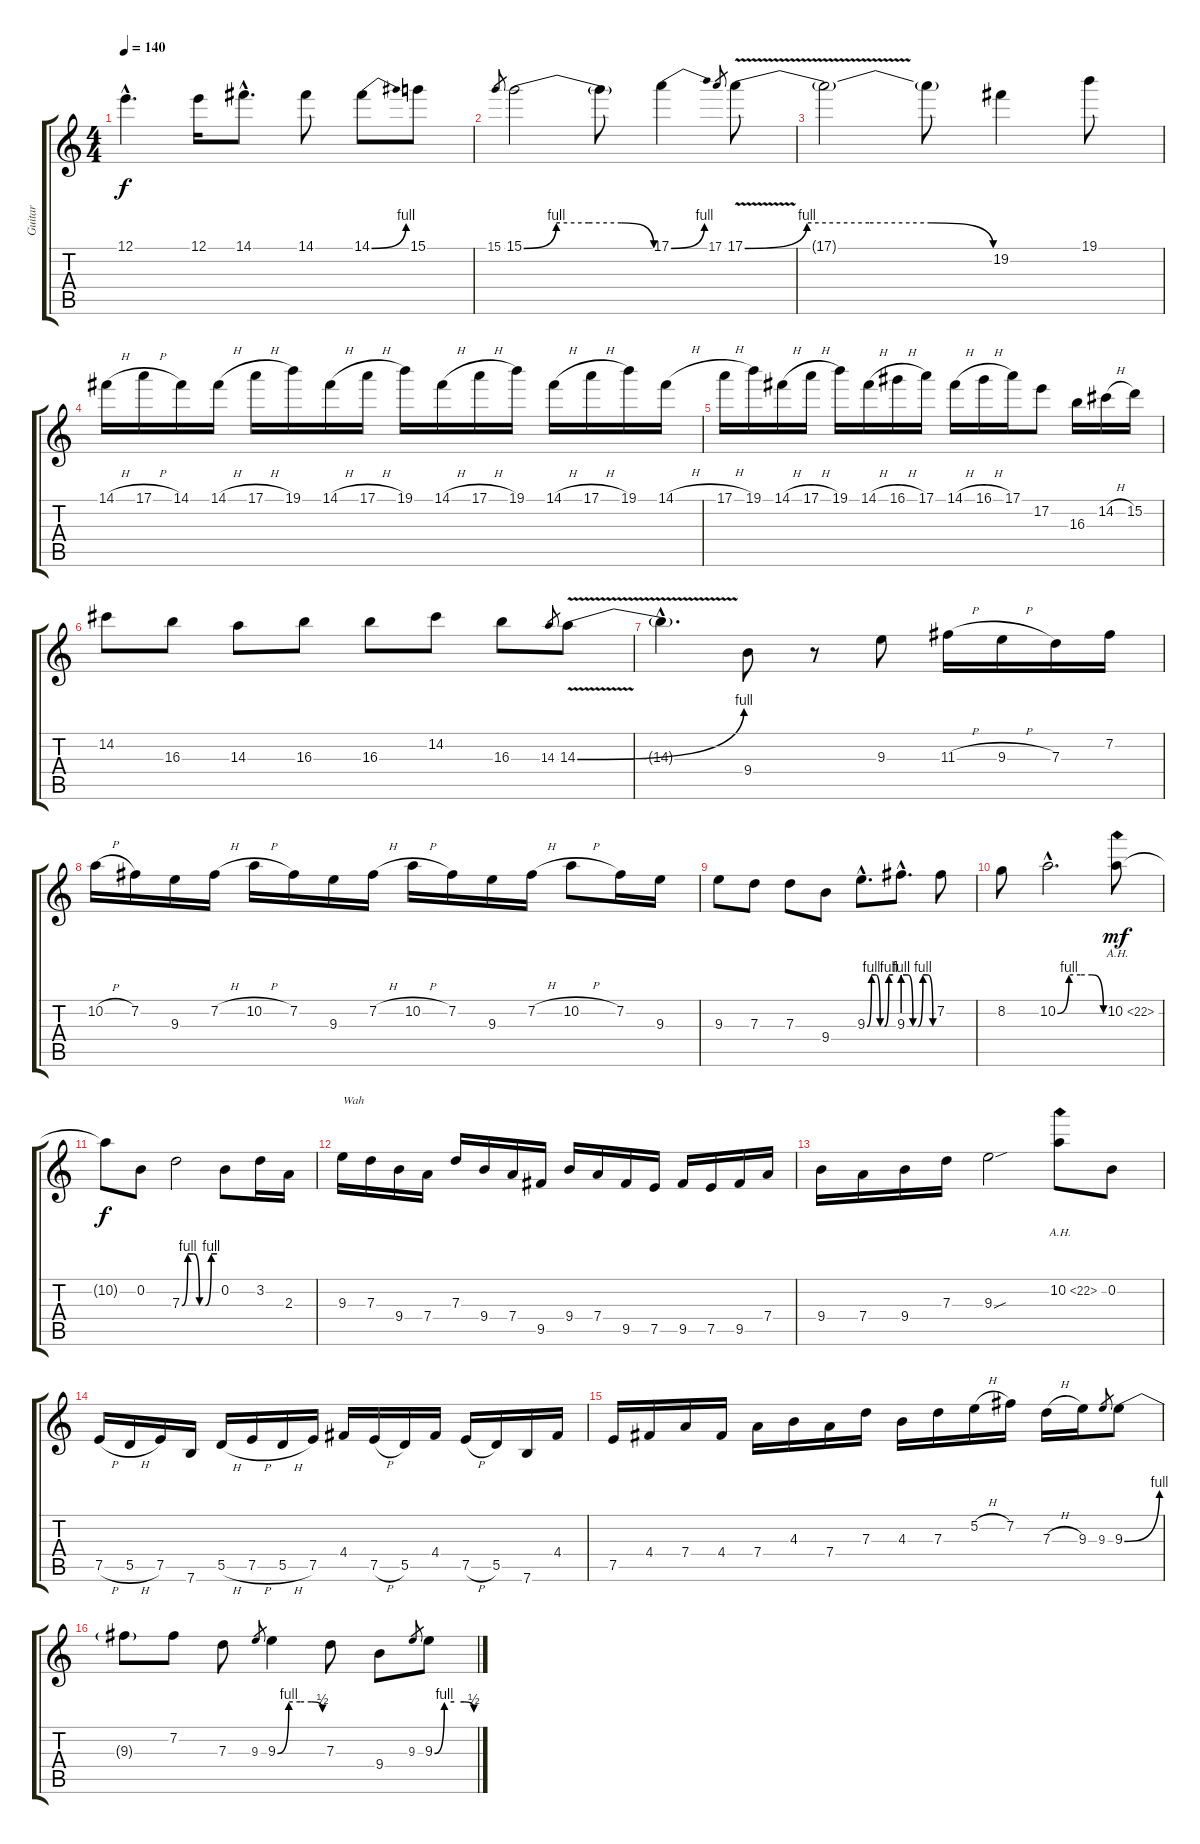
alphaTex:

\track ("Guitar" "Guitar") {instrument distortionguitar}
\staff {score tabs}
\tuning (E4 B3 G3 D3 A2 E2) {hide}
\ts (4 4)
\tempo 140
\clef g2
\ks c
12.1{hac t}.4{d dy f} 12.1.16 14.1{hac}.8{d} 14.1.8 14.1{be (bend 0 0 60 4)}.8 15.1.8 |
15.1.8{gr} 15.1{be (custom 0 0 15 4 30 4 45 4 60 0)}.2 15.1{t}.8 17.1{be (bend 0 0 60 4)}.4 17.1.8{gr} 17.1{be (custom 0 0 15 4 30 4 45 4 60 0) v}.8 |
17.1{t}.2 17.1{t}.8 19.2.4 19.1.8 |
14.1{h}.16 17.1{h}.16 14.1.16 14.1{h}.16 17.1{h}.16 19.1.16 14.1{h}.16 17.1{h}.16 19.1.16 14.1{h}.16 17.1{h}.16 19.1.16 14.1{h}.16 17.1{h}.16 19.1.16 14.1{h}.16 |
17.1{h}.16 19.1.16 14.1{h}.16 17.1{h}.16 19.1.16 14.1{h}.16 16.1{h}.16 17.1.16 14.1{h}.16 16.1{h}.16 17.1.16 17.2.8 16.3.16 14.2{h}.16 15.2.16 |
14.2.8 16.3.8 14.3.8 16.3.8 16.3.8 14.2.8 16.3.8 14.3.8{gr} 14.3{be (bend 0 0 60 4) v}.8 |
14.3{hac t}.4{d} 9.4.8 r.8 9.3.8 11.3{h}.16 9.3{h}.16 7.3.16 7.2.16 |
10.2{h}.16 7.2.16 9.3.16 7.2{h}.16 10.2{h}.16 7.2.16 9.3.16 7.2{h}.16 10.2{h}.16 7.2.16 9.3.16 7.2{h}.16 10.2{h}.8 7.2.16 9.3.16 |
9.3.8 7.3.8 7.3.8 9.4.8 9.3{be (custom 0 0 10 4 20 4 30 0 40 0 50 4 60 4) hac}.8{d} 9.3{be (custom 0 4 10 4 20 0 30 0 40 4 50 4 60 0) hac}.8{d} 7.2.8 |
8.2.8 10.2{be (custom 0 0 15 4 30 4 45 4 60 0) hac}.2{d} 10.2{ah 12}.8{dy mf} |
10.2{t}.8{dy f} 0.2.8 7.3{be (custom 0 0 10 4 20 4 30 0 40 0 50 4 60 4)}.2 0.2.8 3.2.16 2.3.16 |
9.3.16{txt "Wah"} 7.3.16 9.4.16 7.4.16 7.3.16 9.4.16 7.4.16 9.5.16 9.4.16 7.4.16 9.5.16 7.5.16 9.5.16 7.5.16 9.5.16 7.4.16 |
9.4.16 7.4.16 9.4.16 7.3.16 9.3{sou}.2 10.2{ah 12}.8 0.2.8 |
7.5{h}.16 5.5{h}.16 7.5.16 7.6.16 5.5{h}.16 7.5{h}.16 5.5{h}.16 7.5.16 4.4.16 7.5{h}.16 5.5.16 4.4.16 7.5{h}.16 5.5.16 7.6.16 4.4.16 |
7.5.16 4.4.16 7.4.16 4.4.16 7.4.16 4.3.16 7.4.16 7.3.16 4.3.16 7.3.16 5.2{h}.16 7.2.16 7.3{h}.16 9.3.16 9.3.8{gr} 9.3{be (bend 0 0 60 4)}.8 |
9.3{t}.8 7.2.8 7.3.8 9.3.8{gr} 9.3{be (custom 0 0 15 4 30 4 45 4 60 2)}.4 7.3.8 9.4.8 9.3.8{gr} 9.3{be (custom 0 0 15 4 30 4 45 4 60 2)}.8
